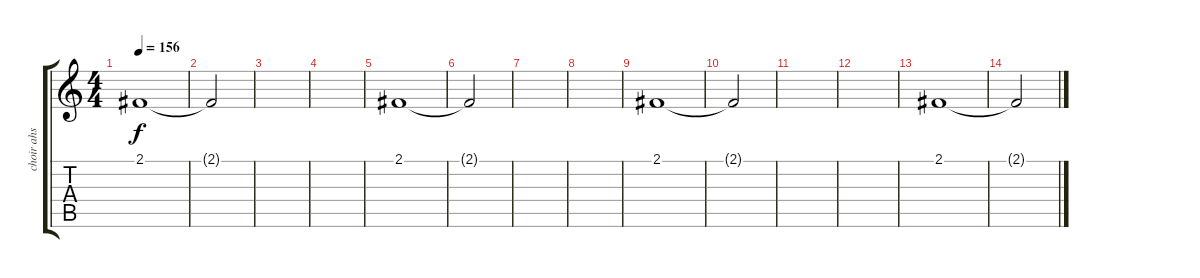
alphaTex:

\track ("choir ahs" "choir ahs") {instrument choiraahs}
\staff {score tabs}
\tuning (E4 B3 G3 D3 A2 E2) {hide}
\ts (4 4)
\tempo 156
\clef g2
\ks c
2.1.1{dy f} |
2.1{t}.2 |
|
|
2.1.1 |
2.1{t}.2 |
|
|
2.1.1 |
2.1{t}.2 |
|
|
2.1.1 |
2.1{t}.2
